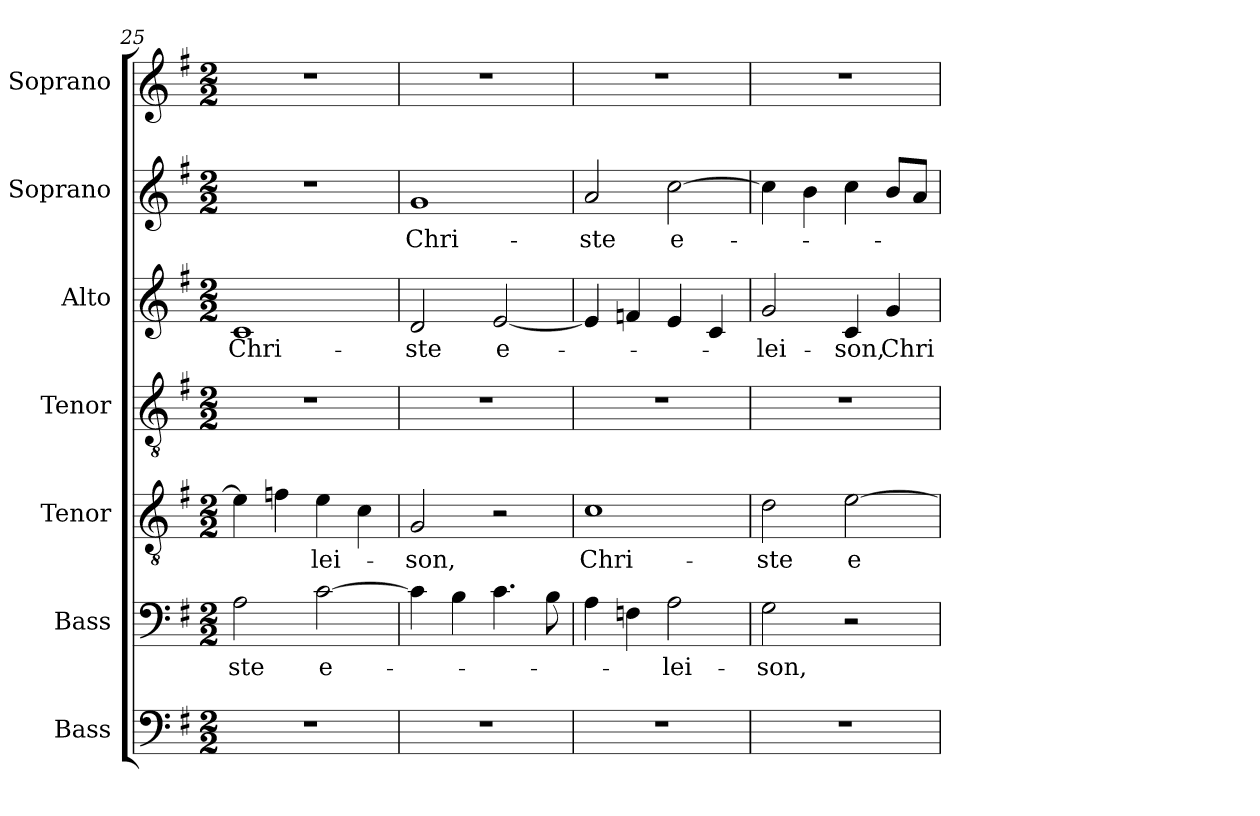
**kern	**kern	**text	**kern	**text	**kern	**kern	**text	**kern	**text	**kern
*part7	*part6	*part6	*part5	*part5	*part4	*part3	*part3	*part2	*part2	*part1
*staff7	*staff6	*staff6	*staff5	*staff5	*staff4	*staff3	*staff3	*staff2	*staff2	*staff1
*I"Bass	*I"Bass	*	*I"Tenor	*	*I"Tenor	*I"Alto	*	*I"Soprano	*	*I"Soprano
*I'B.	*I'B.	*	*I'T.	*	*I'T.	*I'A.	*	*I'S.	*	*I'S.
*clefF4	*clefF4	*	*clefGv2	*	*clefGv2	*clefG2	*	*clefG2	*	*clefG2
*	*	*	*ITrd7c12	*	*ITrd7c12	*	*	*	*	*
*k[f#]	*k[f#]	*	*k[f#]	*	*k[f#]	*k[f#]	*	*k[f#]	*	*k[f#]
*G:	*G:	*	*G:	*	*G:	*G:	*	*G:	*	*G:
*M2/2	*M2/2	*	*M2/2	*	*M2/2	*M2/2	*	*M2/2	*	*M2/2
=25	=25	=25	=25	=25	=25	=25	=25	=25	=25	=25
!	!	!LO:LY:b:color=#000000	!	!	!	!	!	!	!	!
!	!	!	!	!	!	!	!LO:LY:b:color=#000000	!	!	!
1r	2Ai\	-ste	4Ei\]	.	1r	1ci	Chri-	1r	.	1r
.	.	.	4Fni\	.	.	.	.	.	.	.
!	!	!LO:LY:b:color=#000000	!	!	!	!	!	!	!	!
!	!	!	!	!LO:LY:b:color=#000000	!	!	!	!	!	!
.	[2ci\	e-	4Ei\	-lei-	.	.	.	.	.	.
.	.	.	4Ci\	.	.	.	.	.	.	.
=26	=26	=26	=26	=26	=26	=26	=26	=26	=26	=26
!	!	!	!	!LO:LY:b:color=#000000	!	!	!	!	!	!
!	!	!	!	!	!	!	!LO:LY:b:color=#000000	!	!	!
!	!	!	!	!	!	!	!	!	!LO:LY:b:color=#000000	!
1r	4ci\]	.	2GGi/	-son,	1r	2di/	-ste	1gi	Chri-	1r
.	4Bi\	.	.	.	.	.	.	.	.	.
!	!	!	!	!	!	!	!LO:LY:b:color=#000000	!	!	!
.	4.ci\	.	2r	.	.	[2ei/	e-	.	.	.
.	8Bi\	.	.	.	.	.	.	.	.	.
=27	=27	=27	=27	=27	=27	=27	=27	=27	=27	=27
!	!	!	!	!LO:LY:b:color=#000000	!	!	!	!	!	!
!	!	!	!	!	!	!	!	!	!LO:LY:b:color=#000000	!
1r	4Ai\	.	1Ci	Chri-	1r	4ei/]	.	2ai/	-ste	1r
.	4Fni\	.	.	.	.	4fni/	.	.	.	.
!	!	!LO:LY:b:color=#000000	!	!	!	!	!	!	!	!
!	!	!	!	!	!	!	!	!	!LO:LY:b:color=#000000	!
.	2Ai\	-lei-	.	.	.	4ei/	.	[2cci\	e-	.
.	.	.	.	.	.	4ci/	.	.	.	.
!!LO:LB:g=z
=28	=28	=28	=28	=28	=28	=28	=28	=28	=28	=28
!	!	!LO:LY:b:color=#000000	!	!	!	!	!	!	!	!
!	!	!	!	!LO:LY:b:color=#000000	!	!	!	!	!	!
!	!	!	!	!	!	!	!LO:LY:b:color=#000000	!	!	!
1r	2Gi\	-son,	2Di\	-ste	1r	2gi/	-lei-	4cci\]	.	1r
.	.	.	.	.	.	.	.	4bi\	.	.
!	!	!	!	!LO:LY:b:color=#000000	!	!	!	!	!	!
!	!	!	!	!	!	!	!LO:LY:b:color=#000000	!	!	!
.	2r	.	[2Ei\	e-	.	4ci/	-son,	4cci\	.	.
!	!	!	!	!	!	!	!LO:LY:b:color=#000000	!	!	!
.	.	.	.	.	.	4gi/	Chri-	8bi/L	.	.
.	.	.	.	.	.	.	.	8ai/J	.	.
=	=	=	=	=	=	=	=	=	=	=
*-	*-	*-	*-	*-	*-	*-	*-	*-	*-	*-
